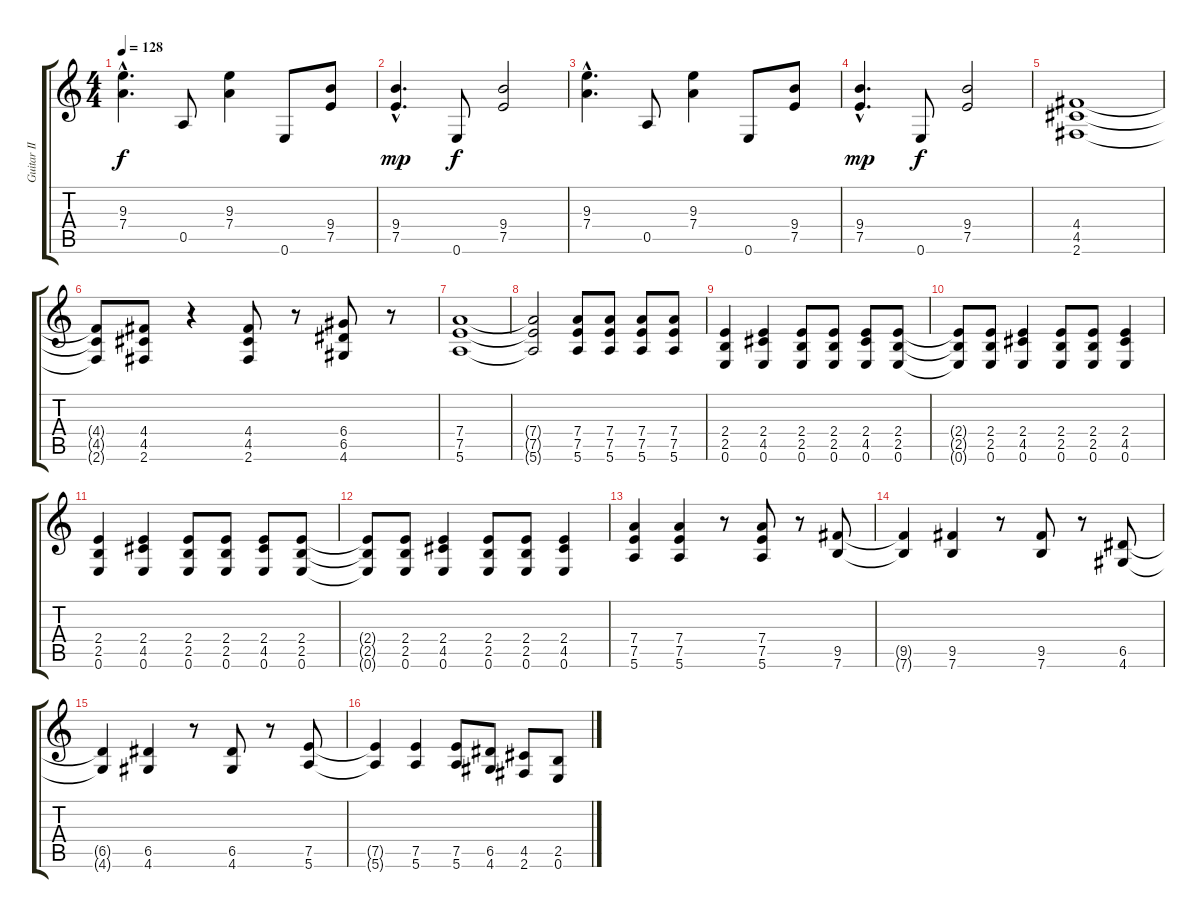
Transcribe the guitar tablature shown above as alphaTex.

\track ("Guitar II" "Guitar II") {instrument distortionguitar}
\staff {score tabs}
\tuning (E4 B3 G3 D3 A2 E2) {hide}
\ts (4 4)
\tempo 128
\clef g2
\ks c
(9.3{hac} 7.4{hac}).4{d dy f} 0.5.8 (9.3 7.4).4 0.6.8 (9.4 7.5).8 |
(9.4{hac} 7.5{hac}).4{d dy mp} 0.6.8{dy f} (9.4 7.5).2 |
(9.3{hac} 7.4{hac}).4{d} 0.5.8 (9.3 7.4).4 0.6.8 (9.4 7.5).8 |
(9.4{hac} 7.5{hac}).4{d dy mp} 0.6.8{dy f} (9.4 7.5).2 |
(4.4 4.5 2.6).1 |
(4.4{t} 4.5{t} 2.6{t}).8 (4.4 4.5 2.6).8 r.4 (4.4 4.5 2.6).8 r.8 (6.4 6.5 4.6).8 r.8 |
(7.4 7.5 5.6).1 |
(7.4{t} 7.5{t} 5.6{t}).2 (7.4 7.5 5.6).8 (7.4 7.5 5.6).8 (7.4 7.5 5.6).8 (7.4 7.5 5.6).8 |
(2.4 2.5 0.6).4 (2.4 4.5 0.6).4 (2.4 2.5 0.6).8 (2.4 2.5 0.6).8 (2.4 4.5 0.6).8 (2.4 2.5 0.6).8 |
(2.4{t} 2.5{t} 0.6{t}).8 (2.4 2.5 0.6).8 (2.4 4.5 0.6).4 (2.4 2.5 0.6).8 (2.4 2.5 0.6).8 (2.4 4.5 0.6).4 |
(2.4 2.5 0.6).4 (2.4 4.5 0.6).4 (2.4 2.5 0.6).8 (2.4 2.5 0.6).8 (2.4 4.5 0.6).8 (2.4 2.5 0.6).8 |
(2.4{t} 2.5{t} 0.6{t}).8 (2.4 2.5 0.6).8 (2.4 4.5 0.6).4 (2.4 2.5 0.6).8 (2.4 2.5 0.6).8 (2.4 4.5 0.6).4 |
(7.4 7.5 5.6).4 (7.4 7.5 5.6).4 r.8 (7.4 7.5 5.6).8 r.8 (9.5 7.6).8 |
(9.5{t} 7.6{t}).4 (9.5 7.6).4 r.8 (9.5 7.6).8 r.8 (6.5 4.6).8 |
(6.5{t} 4.6{t}).4 (6.5 4.6).4 r.8 (6.5 4.6).8 r.8 (7.5 5.6).8 |
(7.5{t} 5.6{t}).4 (7.5 5.6).4 (7.5 5.6).8 (6.5 4.6).8 (4.5 2.6).8 (2.5 0.6).8
